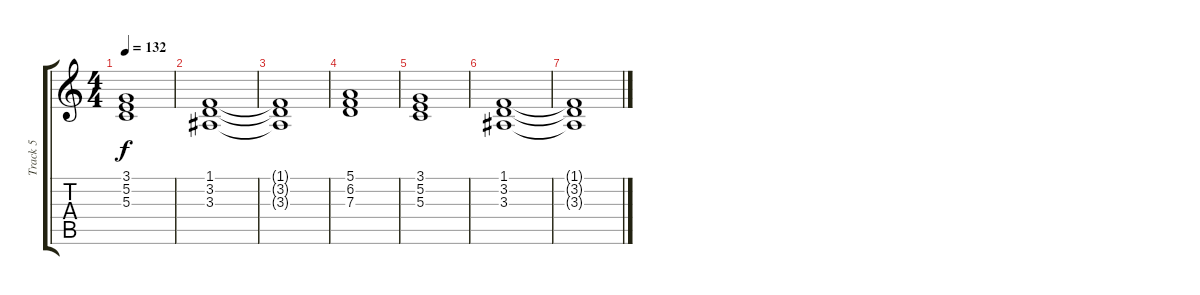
\track ("Track 5" "Track 5") {instrument pizzicatostrings}
\staff {score tabs}
\tuning (E4 B3 G3 D3 A2 E2) {hide}
\ts (4 4)
\tempo 132
\clef g2
\ks c
(3.1 5.2 5.3).1{dy f} |
(1.1 3.2 3.3).1 |
(1.1{t} 3.2{t} 3.3{t}).1 |
(5.1 6.2 7.3).1 |
(3.1 5.2 5.3).1 |
(1.1 3.2 3.3).1 |
(1.1{t} 3.2{t} 3.3{t}).1
